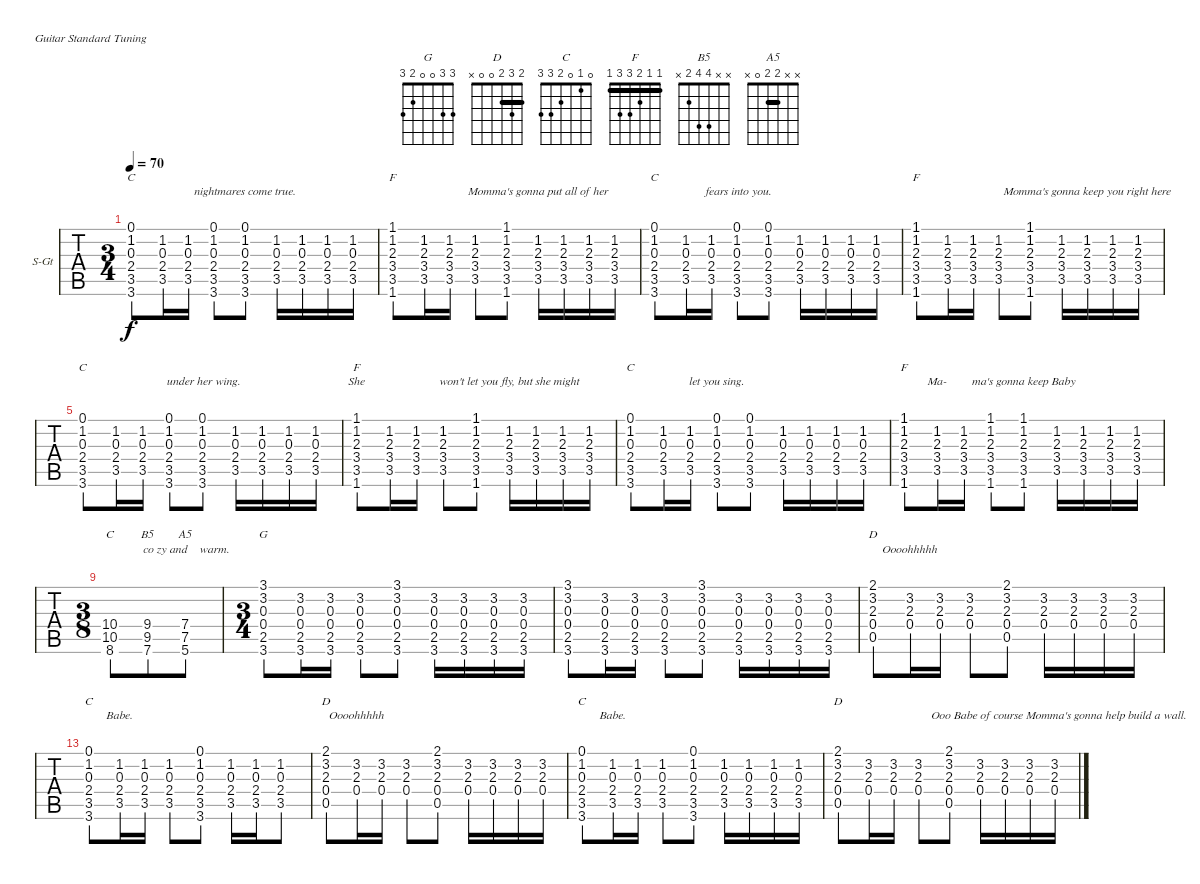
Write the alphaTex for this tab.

\bracketExtendMode nobrackets
\firstSystemTrackNameOrientation horizontal
\otherSystemsTrackNameOrientation horizontal
\defaultBarNumberDisplay FirstOfSystem
\track ("Acoustic w/ Solo" "S-Gt") {instrument acousticguitarsteel}
\staff {tabs}
\tuning (E4 B3 G3 D3 A2 E2)
\chord ("G" 3 3 0 0 2 3)
\chord ("D" 2 3 2 0 0 x) {barre 2}
\chord ("C" 0 1 0 2 3 3)
\chord ("F" 1 1 2 3 3 1) {barre (1 1)}
\chord ("B5" x x 4 4 2 x)
\chord ("A5" x x 2 2 0 x) {barre 2}
\ts (3 4)
\tempo 70
\clef g2
\ks c
(0.1 1.2 0.3 2.4 3.5 3.6).8{ch "C" lyrics (0 "") lyrics (1 "") lyrics (2 "") lyrics (3 "") lyrics (4 "") dy f} (1.2 0.3 2.4 3.5).16{lyrics (0 "") lyrics (1 "") lyrics (2 "") lyrics (3 "") lyrics (4 "")} (1.2 0.3 2.4 3.5).16{lyrics (0 "") lyrics (1 "") lyrics (2 "") lyrics (3 "") lyrics (4 "")} (0.1 1.2 0.3 2.4 3.5 3.6).8{lyrics (0 "") lyrics (1 "") lyrics (2 "") lyrics (3 "") lyrics (4 "")} (0.1 1.2 0.3 2.4 3.5 3.6).8{lyrics (0 "") lyrics (1 "nightmares come true.") lyrics (2 "") lyrics (3 "") lyrics (4 "")} (1.2 0.3 2.4 3.5).16{lyrics (0 "") lyrics (1 "") lyrics (2 "") lyrics (3 "") lyrics (4 "")} (1.2 0.3 2.4 3.5).16{lyrics (0 "") lyrics (1 "") lyrics (2 "") lyrics (3 "") lyrics (4 "")} (1.2 0.3 2.4 3.5).16{lyrics (0 "") lyrics (1 "") lyrics (2 "") lyrics (3 "") lyrics (4 "")} (1.2 0.3 2.4 3.5).16{lyrics (0 "") lyrics (1 "") lyrics (2 "") lyrics (3 "") lyrics (4 "")} |
(1.1 1.2 2.3 3.4 3.5 1.6).8{ch "F" lyrics (0 "") lyrics (1 "") lyrics (2 "") lyrics (3 "") lyrics (4 "")} (1.2 2.3 3.4 3.5).16{lyrics (0 "") lyrics (1 "") lyrics (2 "") lyrics (3 "") lyrics (4 "")} (1.2 2.3 3.4 3.5).16{lyrics (0 "") lyrics (1 "") lyrics (2 "") lyrics (3 "") lyrics (4 "")} (1.2 2.3 3.4 3.5).8{lyrics (0 "") lyrics (1 "") lyrics (2 "") lyrics (3 "") lyrics (4 "")} (1.1 1.2 2.3 3.4 3.5 1.6).8{lyrics (0 "") lyrics (1 "") lyrics (2 "") lyrics (3 "") lyrics (4 "")} (1.2 2.3 3.4 3.5).16{lyrics (0 "") lyrics (1 "Momma's gonna put all of her") lyrics (2 "") lyrics (3 "") lyrics (4 "")} (1.2 2.3 3.4 3.5).16{lyrics (0 "") lyrics (1 "") lyrics (2 "") lyrics (3 "") lyrics (4 "")} (1.2 2.3 3.4 3.5).16{lyrics (0 "") lyrics (1 "") lyrics (2 "") lyrics (3 "") lyrics (4 "")} (1.2 2.3 3.4 3.5).16{lyrics (0 "") lyrics (1 "") lyrics (2 "") lyrics (3 "") lyrics (4 "")} |
(0.1 1.2 0.3 2.4 3.5 3.6).8{ch "C" lyrics (0 "") lyrics (1 "") lyrics (2 "") lyrics (3 "") lyrics (4 "")} (1.2 0.3 2.4 3.5).16{lyrics (0 "") lyrics (1 "") lyrics (2 "") lyrics (3 "") lyrics (4 "")} (1.2 0.3 2.4 3.5).16{lyrics (0 "") lyrics (1 "") lyrics (2 "") lyrics (3 "") lyrics (4 "")} (0.1 1.2 0.3 2.4 3.5 3.6).8{lyrics (0 "") lyrics (1 " fears into you.") lyrics (2 "") lyrics (3 "") lyrics (4 "")} (0.1 1.2 0.3 2.4 3.5 3.6).8{lyrics (0 "") lyrics (1 "") lyrics (2 "") lyrics (3 "") lyrics (4 "")} (1.2 0.3 2.4 3.5).16{lyrics (0 "") lyrics (1 "") lyrics (2 "") lyrics (3 "") lyrics (4 "")} (1.2 0.3 2.4 3.5).16{lyrics (0 "") lyrics (1 "") lyrics (2 "") lyrics (3 "") lyrics (4 "")} (1.2 0.3 2.4 3.5).16{lyrics (0 "") lyrics (1 "") lyrics (2 "") lyrics (3 "") lyrics (4 "")} (1.2 0.3 2.4 3.5).16{lyrics (0 "") lyrics (1 "") lyrics (2 "") lyrics (3 "") lyrics (4 "")} |
(1.1 1.2 2.3 3.4 3.5 1.6).8{ch "F" lyrics (0 "") lyrics (1 "") lyrics (2 "") lyrics (3 "") lyrics (4 "")} (1.2 2.3 3.4 3.5).16{lyrics (0 "") lyrics (1 "") lyrics (2 "") lyrics (3 "") lyrics (4 "")} (1.2 2.3 3.4 3.5).16{lyrics (0 "") lyrics (1 "") lyrics (2 "") lyrics (3 "") lyrics (4 "")} (1.2 2.3 3.4 3.5).8{lyrics (0 "") lyrics (1 "") lyrics (2 "") lyrics (3 "") lyrics (4 "")} (1.1 1.2 2.3 3.4 3.5 1.6).8{lyrics (0 "") lyrics (1 "") lyrics (2 "") lyrics (3 "") lyrics (4 "")} (1.2 2.3 3.4 3.5).16{lyrics (0 "") lyrics (1 "") lyrics (2 "") lyrics (3 "") lyrics (4 "")} (1.2 2.3 3.4 3.5).16{lyrics (0 "") lyrics (1 "Momma's gonna keep you right here") lyrics (2 "") lyrics (3 "") lyrics (4 "")} (1.2 2.3 3.4 3.5).16{lyrics (0 "") lyrics (1 "") lyrics (2 "") lyrics (3 "") lyrics (4 "")} (1.2 2.3 3.4 3.5).16{lyrics (0 "") lyrics (1 "") lyrics (2 "") lyrics (3 "") lyrics (4 "")} |
(0.1 1.2 0.3 2.4 3.5 3.6).8{ch "C" lyrics (0 "") lyrics (1 "") lyrics (2 "") lyrics (3 "") lyrics (4 "")} (1.2 0.3 2.4 3.5).16{lyrics (0 "") lyrics (1 "") lyrics (2 "") lyrics (3 "") lyrics (4 "")} (1.2 0.3 2.4 3.5).16{lyrics (0 "") lyrics (1 "") lyrics (2 "") lyrics (3 "") lyrics (4 "")} (0.1 1.2 0.3 2.4 3.5 3.6).8{lyrics (0 "") lyrics (1 "") lyrics (2 "") lyrics (3 "") lyrics (4 "")} (0.1 1.2 0.3 2.4 3.5 3.6).8{lyrics (0 "") lyrics (1 " under her wing.") lyrics (2 "") lyrics (3 "") lyrics (4 "")} (1.2 0.3 2.4 3.5).16{lyrics (0 "") lyrics (1 "") lyrics (2 "") lyrics (3 "") lyrics (4 "")} (1.2 0.3 2.4 3.5).16{lyrics (0 "") lyrics (1 "") lyrics (2 "") lyrics (3 "") lyrics (4 "")} (1.2 0.3 2.4 3.5).16{lyrics (0 "") lyrics (1 "") lyrics (2 "") lyrics (3 "") lyrics (4 "")} (1.2 0.3 2.4 3.5).16{lyrics (0 "") lyrics (1 "") lyrics (2 "") lyrics (3 "") lyrics (4 "")} |
(1.1 1.2 2.3 3.4 3.5 1.6).8{ch "F" lyrics (0 "") lyrics (1 "She ") lyrics (2 "") lyrics (3 "") lyrics (4 "")} (1.2 2.3 3.4 3.5).16{lyrics (0 "") lyrics (1 "") lyrics (2 "") lyrics (3 "") lyrics (4 "")} (1.2 2.3 3.4 3.5).16{lyrics (0 "") lyrics (1 "") lyrics (2 "") lyrics (3 "") lyrics (4 "")} (1.2 2.3 3.4 3.5).8{lyrics (0 "") lyrics (1 "") lyrics (2 "") lyrics (3 "") lyrics (4 "")} (1.1 1.2 2.3 3.4 3.5 1.6).8{lyrics (0 "") lyrics (1 "") lyrics (2 "") lyrics (3 "") lyrics (4 "")} (1.2 2.3 3.4 3.5).16{lyrics (0 "") lyrics (1 "won't let you fly, but she might ") lyrics (2 "") lyrics (3 "") lyrics (4 "")} (1.2 2.3 3.4 3.5).16{lyrics (0 "") lyrics (1 "") lyrics (2 "") lyrics (3 "") lyrics (4 "")} (1.2 2.3 3.4 3.5).16{lyrics (0 "") lyrics (1 "") lyrics (2 "") lyrics (3 "") lyrics (4 "")} (1.2 2.3 3.4 3.5).16{lyrics (0 "") lyrics (1 "") lyrics (2 "") lyrics (3 "") lyrics (4 "")} |
(0.1 1.2 0.3 2.4 3.5 3.6).8{ch "C" lyrics (0 "") lyrics (1 "") lyrics (2 "") lyrics (3 "") lyrics (4 "")} (1.2 0.3 2.4 3.5).16{lyrics (0 "") lyrics (1 "") lyrics (2 "") lyrics (3 "") lyrics (4 "")} (1.2 0.3 2.4 3.5).16{lyrics (0 "") lyrics (1 "") lyrics (2 "") lyrics (3 "") lyrics (4 "")} (0.1 1.2 0.3 2.4 3.5 3.6).8{lyrics (0 "") lyrics (1 "let you sing.") lyrics (2 "") lyrics (3 "") lyrics (4 "")} (0.1 1.2 0.3 2.4 3.5 3.6).8{lyrics (0 "") lyrics (1 "") lyrics (2 "") lyrics (3 "") lyrics (4 "")} (1.2 0.3 2.4 3.5).16{lyrics (0 "") lyrics (1 "") lyrics (2 "") lyrics (3 "") lyrics (4 "")} (1.2 0.3 2.4 3.5).16{lyrics (0 "") lyrics (1 "") lyrics (2 "") lyrics (3 "") lyrics (4 "")} (1.2 0.3 2.4 3.5).16{lyrics (0 "") lyrics (1 "") lyrics (2 "") lyrics (3 "") lyrics (4 "")} (1.2 0.3 2.4 3.5).16{lyrics (0 "") lyrics (1 "") lyrics (2 "") lyrics (3 "") lyrics (4 "")} |
(1.1 1.2 2.3 3.4 3.5 1.6).8{ch "F" lyrics (0 "") lyrics (1 "") lyrics (2 "") lyrics (3 "") lyrics (4 "")} (1.2 2.3 3.4 3.5).16{lyrics (0 "") lyrics (1 "Ma-") lyrics (2 "") lyrics (3 "") lyrics (4 "")} (1.2 2.3 3.4 3.5).16{lyrics (0 "") lyrics (1 "") lyrics (2 "") lyrics (3 "") lyrics (4 "")} (1.2 2.3 3.4 3.5 1.1 1.6).8{lyrics (0 "") lyrics (1 "") lyrics (2 "") lyrics (3 "") lyrics (4 "")} (1.1 1.2 2.3 3.4 3.5 1.6).8{lyrics (0 "") lyrics (1 "ma's gonna keep Baby") lyrics (2 "") lyrics (3 "") lyrics (4 "")} (1.2 2.3 3.4 3.5).16{lyrics (0 "") lyrics (1 "") lyrics (2 "") lyrics (3 "") lyrics (4 "")} (1.2 2.3 3.4 3.5).16{lyrics (0 "") lyrics (1 "") lyrics (2 "") lyrics (3 "") lyrics (4 "")} (1.2 2.3 3.4 3.5).16{lyrics (0 "") lyrics (1 "") lyrics (2 "") lyrics (3 "") lyrics (4 "")} (1.2 2.3 3.4 3.5).16{lyrics (0 "") lyrics (1 "") lyrics (2 "") lyrics (3 "") lyrics (4 "")} |
\ts (3 8)
(10.4{st} 10.5{st} 8.6{st}).8{ch "C" lyrics (0 "") lyrics (1 "") lyrics (2 "") lyrics (3 "") lyrics (4 "")} (9.4{st} 9.5{st} 7.6{st}).8{ch "B5" lyrics (0 "") lyrics (1 "") lyrics (2 "") lyrics (3 "") lyrics (4 "")} (7.4{st} 7.5{st} 5.6{st}).8{ch "A5" lyrics (0 "") lyrics (1 " co zy and    warm.") lyrics (2 "") lyrics (3 "") lyrics (4 "")} |
\ts (3 4)
(3.1 3.2 0.3 0.4 2.5 3.6).8{ch "G" lyrics (0 "") lyrics (1 "") lyrics (2 "") lyrics (3 "") lyrics (4 "")} (3.2 0.3 0.4 2.5 3.6).16{lyrics (0 "") lyrics (1 "") lyrics (2 "") lyrics (3 "") lyrics (4 "")} (3.2 0.3 0.4 2.5 3.6).16{lyrics (0 "") lyrics (1 "") lyrics (2 "") lyrics (3 "") lyrics (4 "")} (3.2 0.3 0.4 2.5 3.6).8{lyrics (0 "") lyrics (1 "") lyrics (2 "") lyrics (3 "") lyrics (4 "")} (3.1 3.2 0.3 0.4 2.5 3.6).8{lyrics (0 "") lyrics (1 "") lyrics (2 "") lyrics (3 "") lyrics (4 "")} (3.2 0.3 0.4 2.5 3.6).16{lyrics (0 "") lyrics (1 "") lyrics (2 "") lyrics (3 "") lyrics (4 "")} (3.2 0.3 0.4 2.5 3.6).16{lyrics (0 "") lyrics (1 "") lyrics (2 "") lyrics (3 "") lyrics (4 "")} (3.2 0.3 0.4 2.5 3.6).16{lyrics (0 "") lyrics (1 "") lyrics (2 "") lyrics (3 "") lyrics (4 "")} (3.2 0.3 0.4 2.5 3.6).16{lyrics (0 "") lyrics (1 "") lyrics (2 "") lyrics (3 "") lyrics (4 "")} |
(3.1 3.2 0.3 0.4 2.5 3.6).8{lyrics (0 "") lyrics (1 "") lyrics (2 "") lyrics (3 "") lyrics (4 "")} (3.2 0.3 0.4 2.5 3.6).16{lyrics (0 "") lyrics (1 "") lyrics (2 "") lyrics (3 "") lyrics (4 "")} (3.2 0.3 0.4 2.5 3.6).16{lyrics (0 "") lyrics (1 "") lyrics (2 "") lyrics (3 "") lyrics (4 "")} (3.2 0.3 0.4 2.5 3.6).8{lyrics (0 "") lyrics (1 "") lyrics (2 "") lyrics (3 "") lyrics (4 "")} (3.1 3.2 0.3 0.4 2.5 3.6).8{lyrics (0 "") lyrics (1 "") lyrics (2 "") lyrics (3 "") lyrics (4 "")} (3.2 0.3 0.4 2.5 3.6).16{lyrics (0 "") lyrics (1 "") lyrics (2 "") lyrics (3 "") lyrics (4 "")} (3.2 0.3 0.4 2.5 3.6).16{lyrics (0 "") lyrics (1 "") lyrics (2 "") lyrics (3 "") lyrics (4 "")} (3.2 0.3 0.4 2.5 3.6).16{lyrics (0 "") lyrics (1 "") lyrics (2 "") lyrics (3 "") lyrics (4 "")} (3.2 0.3 0.4 2.5 3.6).16{lyrics (0 "") lyrics (1 "") lyrics (2 "") lyrics (3 "") lyrics (4 "")} |
(2.1 3.2 2.3 0.4 0.5).8{ch "D" lyrics (0 "") lyrics (1 "") lyrics (2 "") lyrics (3 "") lyrics (4 "")} (3.2 2.3 0.4).16{lyrics (0 "") lyrics (1 "Oooohhhhh") lyrics (2 "") lyrics (3 "") lyrics (4 "")} (3.2 2.3 0.4).16{lyrics (0 "") lyrics (1 "") lyrics (2 "") lyrics (3 "") lyrics (4 "")} (3.2 2.3 0.4).8{lyrics (0 "") lyrics (1 "") lyrics (2 "") lyrics (3 "") lyrics (4 "")} (2.1 3.2 2.3 0.4 0.5).8{lyrics (0 "") lyrics (1 "") lyrics (2 "") lyrics (3 "") lyrics (4 "")} (3.2 2.3 0.4).16{lyrics (0 "") lyrics (1 "") lyrics (2 "") lyrics (3 "") lyrics (4 "")} (3.2 2.3 0.4).16{lyrics (0 "") lyrics (1 "") lyrics (2 "") lyrics (3 "") lyrics (4 "")} (3.2 2.3 0.4).16{lyrics (0 "") lyrics (1 "") lyrics (2 "") lyrics (3 "") lyrics (4 "")} (3.2 2.3 0.4).16{lyrics (0 "") lyrics (1 "") lyrics (2 "") lyrics (3 "") lyrics (4 "")} |
(0.1 1.2 0.3 2.4 3.5 3.6).8{ch "C" lyrics (0 "") lyrics (1 "") lyrics (2 "") lyrics (3 "") lyrics (4 "")} (1.2 0.3 2.4 3.5).16{lyrics (0 "") lyrics (1 "Babe.") lyrics (2 "") lyrics (3 "") lyrics (4 "")} (1.2 0.3 2.4 3.5).16{lyrics (0 "") lyrics (1 "") lyrics (2 "") lyrics (3 "") lyrics (4 "")} (1.2 0.3 2.4 3.5).8{lyrics (0 "") lyrics (1 "") lyrics (2 "") lyrics (3 "") lyrics (4 "")} (0.1 1.2 0.3 2.4 3.5 3.6).8{lyrics (0 "") lyrics (1 "") lyrics (2 "") lyrics (3 "") lyrics (4 "")} (1.2 0.3 2.4 3.5).16{lyrics (0 "") lyrics (1 "") lyrics (2 "") lyrics (3 "") lyrics (4 "")} (1.2 0.3 2.4 3.5).16{lyrics (0 "") lyrics (1 "") lyrics (2 "") lyrics (3 "") lyrics (4 "")} (1.2 0.3 2.4 3.5).8{lyrics (0 "") lyrics (1 "") lyrics (2 "") lyrics (3 "") lyrics (4 "")} |
(2.1 3.2 2.3 0.4 0.5).8{ch "D" lyrics (0 "") lyrics (1 "") lyrics (2 "") lyrics (3 "") lyrics (4 "")} (3.2 2.3 0.4).16{lyrics (0 "") lyrics (1 "Oooohhhhh") lyrics (2 "") lyrics (3 "") lyrics (4 "")} (3.2 2.3 0.4).16{lyrics (0 "") lyrics (1 "") lyrics (2 "") lyrics (3 "") lyrics (4 "")} (3.2 2.3 0.4).8{lyrics (0 "") lyrics (1 "") lyrics (2 "") lyrics (3 "") lyrics (4 "")} (2.1 3.2 2.3 0.4 0.5).8{lyrics (0 "") lyrics (1 "") lyrics (2 "") lyrics (3 "") lyrics (4 "")} (3.2 2.3 0.4).16{lyrics (0 "") lyrics (1 "") lyrics (2 "") lyrics (3 "") lyrics (4 "")} (3.2 2.3 0.4).16{lyrics (0 "") lyrics (1 "") lyrics (2 "") lyrics (3 "") lyrics (4 "")} (3.2 2.3 0.4).16{lyrics (0 "") lyrics (1 "") lyrics (2 "") lyrics (3 "") lyrics (4 "")} (3.2 2.3 0.4).16{lyrics (0 "") lyrics (1 "") lyrics (2 "") lyrics (3 "") lyrics (4 "")} |
(0.1 1.2 0.3 2.4 3.5 3.6).8{ch "C" lyrics (0 "") lyrics (1 "") lyrics (2 "") lyrics (3 "") lyrics (4 "")} (1.2 0.3 2.4 3.5).16{lyrics (0 "") lyrics (1 "Babe.") lyrics (2 "") lyrics (3 "") lyrics (4 "")} (1.2 0.3 2.4 3.5).16{lyrics (0 "") lyrics (1 "") lyrics (2 "") lyrics (3 "") lyrics (4 "")} (1.2 0.3 2.4 3.5).8{lyrics (0 "") lyrics (1 "") lyrics (2 "") lyrics (3 "") lyrics (4 "")} (0.1 1.2 0.3 2.4 3.5 3.6).8{lyrics (0 "") lyrics (1 "") lyrics (2 "") lyrics (3 "") lyrics (4 "")} (1.2 0.3 2.4 3.5).16{lyrics (0 "") lyrics (1 "") lyrics (2 "") lyrics (3 "") lyrics (4 "")} (1.2 0.3 2.4 3.5).16{lyrics (0 "") lyrics (1 "") lyrics (2 "") lyrics (3 "") lyrics (4 "")} (1.2 0.3 2.4 3.5).16{lyrics (0 "") lyrics (1 "") lyrics (2 "") lyrics (3 "") lyrics (4 "")} (1.2 0.3 2.4 3.5).16{lyrics (0 "") lyrics (1 "") lyrics (2 "") lyrics (3 "") lyrics (4 "")} |
(2.1 3.2 2.3 0.4 0.5).8{ch "D" lyrics (0 "") lyrics (1 "") lyrics (2 "") lyrics (3 "") lyrics (4 "")} (3.2 2.3 0.4).16{lyrics (0 "") lyrics (1 "") lyrics (2 "") lyrics (3 "") lyrics (4 "")} (3.2 2.3 0.4).16{lyrics (0 "") lyrics (1 "") lyrics (2 "") lyrics (3 "") lyrics (4 "")} (3.2 2.3 0.4).8{lyrics (0 "") lyrics (1 "") lyrics (2 "") lyrics (3 "") lyrics (4 "")} (2.1 3.2 2.3 0.4 0.5).8{lyrics (0 "") lyrics (1 "") lyrics (2 "") lyrics (3 "") lyrics (4 "")} (3.2 2.3 0.4).16{lyrics (0 "") lyrics (1 "") lyrics (2 "") lyrics (3 "") lyrics (4 "")} (3.2 2.3 0.4).16{lyrics (0 "") lyrics (1 "") lyrics (2 "") lyrics (3 "") lyrics (4 "")} (3.2 2.3 0.4).16{lyrics (0 "") lyrics (1 "") lyrics (2 "") lyrics (3 "") lyrics (4 "")} (3.2 2.3 0.4).16{lyrics (0 "") lyrics (1 "   Ooo Babe of course Momma's gonna help build a wall.") lyrics (2 "") lyrics (3 "") lyrics (4 "")}
